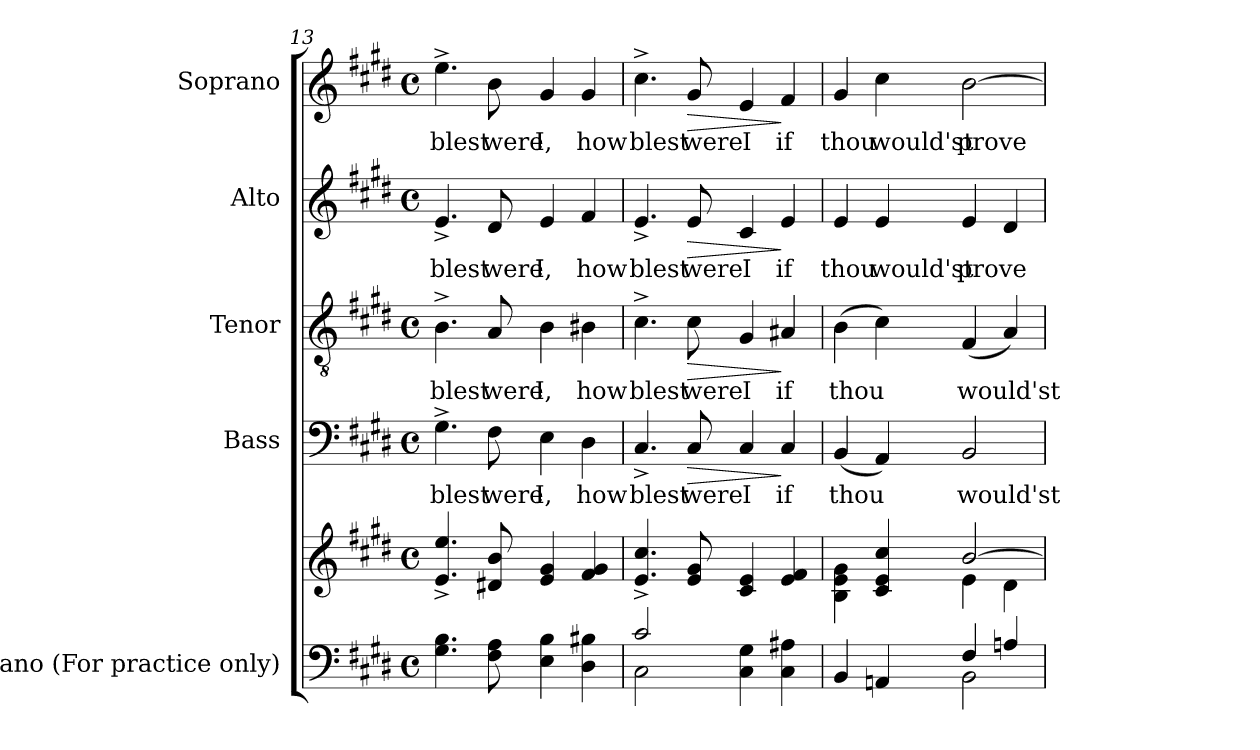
**kern	**kern	**kern	**text	**dynam	**kern	**text	**dynam	**kern	**text	**dynam	**kern	**text	**dynam
*part5	*part5	*part4	*part4	*part4	*part3	*part3	*part3	*part2	*part2	*part2	*part1	*part1	*part1
*staff6	*staff5	*staff4	*staff4	*staff4	*staff3	*staff3	*staff3	*staff2	*staff2	*staff2	*staff1	*staff1	*staff1
*I"Piano (For  practice only)	*	*I"Bass	*	*	*I"Tenor	*	*	*I"Alto	*	*	*I"Soprano	*	*
*I'Pno.	*	*I'B.	*	*	*I'T.	*	*	*I'A.	*	*	*I'S.	*	*
!!LO:LB:g=z
*clefF4	*clefG2	*clefF4	*	*	*clefGv2	*	*	*clefG2	*	*	*clefG2	*	*
*	*	*	*	*	*ITrd7c12	*	*	*	*	*	*	*	*
*k[f#c#g#d#]	*k[f#c#g#d#]	*k[f#c#g#d#]	*	*	*k[f#c#g#d#]	*	*	*k[f#c#g#d#]	*	*	*k[f#c#g#d#]	*	*
*E:	*E:	*E:	*	*	*E:	*	*	*E:	*	*	*E:	*	*
*M4/4	*M4/4	*M4/4	*	*	*M4/4	*	*	*M4/4	*	*	*M4/4	*	*
*met(c)	*met(c)	*met(c)	*	*	*met(c)	*	*	*met(c)	*	*	*met(c)	*	*
=13	=13	=13	=13	=13	=13	=13	=13	=13	=13	=13	=13	=13	=13
!	!	!	!LO:LY:b:color=#000000	!	!	!	!	!	!	!	!	!	!
!	!	!	!	!	!	!LO:LY:b:color=#000000	!	!	!	!	!	!	!
!	!	!	!	!	!	!	!	!	!LO:LY:b:color=#000000	!	!	!	!
!	!	!	!	!	!	!	!	!	!	!	!	!LO:LY:b:color=#000000	!
4.G#i\ 4.Bi	4.ei/^ 4.eei^	4.G#^i\	blest	.	4.BB^i\	blest	.	4.e^i/	blest	.	4.ee^i\	blest	.
!	!	!	!LO:LY:b:color=#000000	!	!	!	!	!	!	!	!	!	!
!	!	!	!	!	!	!LO:LY:b:color=#000000	!	!	!	!	!	!	!
!	!	!	!	!	!	!	!	!	!LO:LY:b:color=#000000	!	!	!	!
!	!	!	!	!	!	!	!	!	!	!	!	!LO:LY:b:color=#000000	!
8F#i\ 8Ai	8d#Xi/ 8bi	8F#i\	were	.	8AAi/	were	.	8d#i/	were	.	8bi\	were	.
!	!	!	!LO:LY:b:color=#000000	!	!	!	!	!	!	!	!	!	!
!	!	!	!	!	!	!LO:LY:b:color=#000000	!	!	!	!	!	!	!
!	!	!	!	!	!	!	!	!	!LO:LY:b:color=#000000	!	!	!	!
!	!	!	!	!	!	!	!	!	!	!	!	!LO:LY:b:color=#000000	!
4Ei\ 4Bi	4ei/ 4g#i	4Ei\	I,	.	4BBi\	I,	.	4ei/	I,	.	4g#i/	I,	.
!	!	!	!LO:LY:b:color=#000000	!	!	!	!	!	!	!	!	!	!
!	!	!	!	!	!	!LO:LY:b:color=#000000	!	!	!	!	!	!	!
!	!	!	!	!	!	!	!	!	!LO:LY:b:color=#000000	!	!	!	!
!	!	!	!	!	!	!	!	!	!	!	!	!LO:LY:b:color=#000000	!
4D#i\ 4B#Xi	4f#i/ 4g#i	4D#i\	how	.	4BB#Xi\	how	.	4f#i/	how	.	4g#i/	how	.
=14	=14	=14	=14	=14	=14	=14	=14	=14	=14	=14	=14	=14	=14
*^	*	*	*	*	*	*	*	*	*	*	*	*	*
!	!	!	!	!LO:LY:b:color=#000000	!	!	!	!	!	!	!	!	!	!
!	!	!	!	!	!	!	!LO:LY:b:color=#000000	!	!	!	!	!	!	!
!	!	!	!	!	!	!	!	!	!	!LO:LY:b:color=#000000	!	!	!	!
!	!	!	!	!	!	!	!	!	!	!	!	!	!LO:LY:b:color=#000000	!
2c#i/	2C#i\	4.ei/^ 4.cc#i^	4.C#^i/	blest	.	4.C#^i\	blest	.	4.e^i/	blest	.	4.cc#^i\	blest	.
!	!	!	!	!LO:LY:b:color=#000000	!LO:HP:b	!	!	!	!	!	!	!	!	!
!	!	!	!	!	!	!	!LO:LY:b:color=#000000	!LO:HP:b	!	!	!	!	!	!
!	!	!	!	!	!	!	!	!	!	!LO:LY:b:color=#000000	!LO:HP:b	!	!	!
!	!	!	!	!	!	!	!	!	!	!	!	!	!LO:LY:b:color=#000000	!LO:HP:b
.	.	8ei/ 8g#i	8C#i/	were	>	8C#i\	were	>	8ei/	were	>	8g#i/	were	>
!	!	!	!	!LO:LY:b:color=#000000	!	!	!	!	!	!	!	!	!	!
!	!	!	!	!	!	!	!LO:LY:b:color=#000000	!	!	!	!	!	!	!
!	!	!	!	!	!	!	!	!	!	!LO:LY:b:color=#000000	!	!	!	!
!	!	!	!	!	!	!	!	!	!	!	!	!	!LO:LY:b:color=#000000	!
4C#i\ 4G#i	2ryy	4c#i/ 4ei	4C#i/	I	.	4GG#i/	I	.	4c#i/	I	.	4ei/	I	.
!	!	!	!	!LO:LY:b:color=#000000	!	!	!	!	!	!	!	!	!	!
!	!	!	!	!	!	!	!LO:LY:b:color=#000000	!	!	!	!	!	!	!
!	!	!	!	!	!	!	!	!	!	!LO:LY:b:color=#000000	!	!	!	!
!	!	!	!	!	!	!	!	!	!	!	!	!	!LO:LY:b:color=#000000	!
4C#i\ 4A#Xi	.	4ei/ 4f#i	4C#i/	if	]	4AA#Xi/	if	]	4ei/	if	]	4f#i/	if	]
=15	=15	=15	=15	=15	=15	=15	=15	=15	=15	=15	=15	=15	=15	=15
*	*	*^	*	*	*	*	*	*	*	*	*	*	*	*
!	!	!	!	!	!LO:LY:b:color=#000000	!	!	!	!	!	!	!	!	!	!
!	!	!	!	!	!	!	!	!LO:LY:b:color=#000000	!	!	!	!	!	!	!
!	!	!	!	!	!	!	!	!	!	!	!LO:LY:b:color=#000000	!	!	!	!
!	!	!	!	!	!	!	!	!	!	!	!	!	!	!LO:LY:b:color=#000000	!
4BBi/	2ryy	2ryy	4Bi\ 4ei 4g#i	(4BBi/	thou	.	(4BBi\	thou	.	4ei/	thou	.	4g#i/	thou	.
!	!	!	!	!	!	!	!	!	!	!	!LO:LY:b:color=#000000	!	!	!	!
!	!	!	!	!	!	!	!	!	!	!	!	!	!	!LO:LY:b:color=#000000	!
4AAni/	.	.	4c#i/ 4ei 4cc#i	4AAi/)	.	.	4C#i\)	.	.	4ei/	would'st	.	4cc#i\	would'st	.
!	!	!	!	!	!LO:LY:b:color=#000000	!	!	!	!	!	!	!	!	!	!
!	!	!	!	!	!	!	!	!LO:LY:b:color=#000000	!	!	!	!	!	!	!
!	!	!	!	!	!	!	!	!	!	!	!LO:LY:b:color=#000000	!	!	!	!
!	!	!	!	!	!	!	!	!	!	!	!	!	!	!LO:LY:b:color=#000000	!
4F#i/	2BBi\	[2bi/	4ei\	2BBi/	would'st	.	(4FF#i/	would'st	.	4ei/	prove	.	[2bi\	prove	.
4Ani/	.	.	4d#i\	.	.	.	4AAi/)	.	.	4d#i/	.	.	.	.	.
*v	*v	*	*	*	*	*	*	*	*	*	*	*	*	*	*
*	*v	*v	*	*	*	*	*	*	*	*	*	*	*	*
=	=	=	=	=	=	=	=	=	=	=	=	=	=
*-	*-	*-	*-	*-	*-	*-	*-	*-	*-	*-	*-	*-	*-
